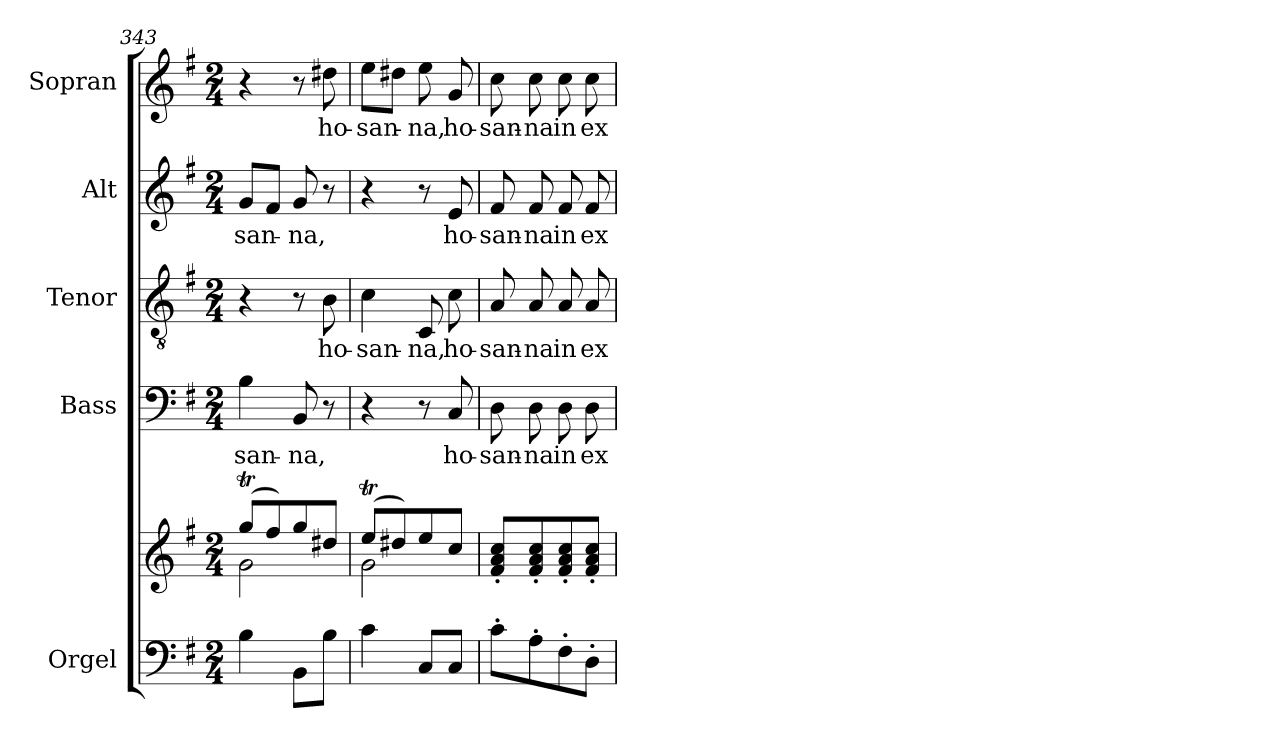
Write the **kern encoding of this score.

**kern	**kern	**kern	**text	**kern	**text	**kern	**text	**kern	**text
*part5	*part5	*part4	*part4	*part3	*part3	*part2	*part2	*part1	*part1
*staff6	*staff5	*staff4	*staff4	*staff3	*staff3	*staff2	*staff2	*staff1	*staff1
*I"Orgel	*	*I"Bass	*	*I"Tenor	*	*I"Alt	*	*I"Sopran	*
*I'Org.	*	*I'B.	*	*I'T.	*	*I'A.	*	*I'S.	*
*clefF4	*clefG2	*clefF4	*	*clefGv2	*	*clefG2	*	*clefG2	*
*k[f#]	*k[f#]	*k[f#]	*	*k[f#]	*	*k[f#]	*	*k[f#]	*
*G:	*G:	*G:	*	*G:	*	*G:	*	*G:	*
*M2/4	*M2/4	*M2/4	*	*M2/4	*	*M2/4	*	*M2/4	*
=343	=343	=343	=343	=343	=343	=343	=343	=343	=343
*	*^	*	*	*	*	*	*	*	*
!	!	!	!	!LO:LY:b	!	!	!	!LO:LY:b	!	!
4B\	(>8ggT/L	2g\	4B\	-san-	4r	.	8g/L	-san-	4r	.
.	8ff#/)	.	.	.	.	.	8f#/J	.	.	.
!	!	!	!	!LO:LY:b	!	!	!	!LO:LY:b	!	!
8BB\L	8gg/	.	8BB/	-na,	8r	.	8g/	-na,	8r	.
!	!	!	!	!	!	!LO:LY:b	!	!	!	!LO:LY:b
8B\J	8dd#X/J	.	8r	.	8B\	ho-	8r	.	8dd#X\	ho-
=344	=344	=344	=344	=344	=344	=344	=344	=344	=344	=344
!	!	!	!	!	!	!LO:LY:b	!	!	!	!LO:LY:b
4c\	(>8eeT/L	2g\	4r	.	4c\	-san-	4r	.	8ee\L	-san-
.	8dd#X/)	.	.	.	.	.	.	.	8dd#X\J	.
!	!	!	!	!	!	!LO:LY:b	!	!	!	!LO:LY:b
8C/L	8ee/	.	8r	.	8C/	-na,	8r	.	8ee\	-na,
!	!	!	!	!LO:LY:b	!	!LO:LY:b	!	!LO:LY:b	!	!LO:LY:b
8C/J	8cc/J	.	8C/	ho-	8c\	ho-	8e/	ho-	8g/	ho-
*	*v	*v	*	*	*	*	*	*	*	*
=345	=345	=345	=345	=345	=345	=345	=345	=345	=345
!	!	!	!LO:LY:b	!	!LO:LY:b	!	!LO:LY:b	!	!LO:LY:b
8c'>\L	8f#/'< 8a/'< 8cc/'<L	8D\	-san-	8A/	-san-	8f#/	-san-	8cc\	-san-
!	!	!	!LO:LY:b	!	!LO:LY:b	!	!LO:LY:b	!	!LO:LY:b
8A'>\	8f#/'< 8a/'< 8cc/'<	8D\	-na	8A/	-na	8f#/	-na	8cc\	-na
!	!	!	!LO:LY:b	!	!LO:LY:b	!	!LO:LY:b	!	!LO:LY:b
8F#'>\	8f#/'< 8a/'< 8cc/'<	8D\	in	8A/	in	8f#/	in	8cc\	in
!	!	!	!LO:LY:b	!	!LO:LY:b	!	!LO:LY:b	!	!LO:LY:b
8D'>\J	8f#/'< 8a/'< 8cc/'<J	8D\	ex-	8A/	ex-	8f#/	ex-	8cc\	ex-
=	=	=	=	=	=	=	=	=	=
*-	*-	*-	*-	*-	*-	*-	*-	*-	*-
